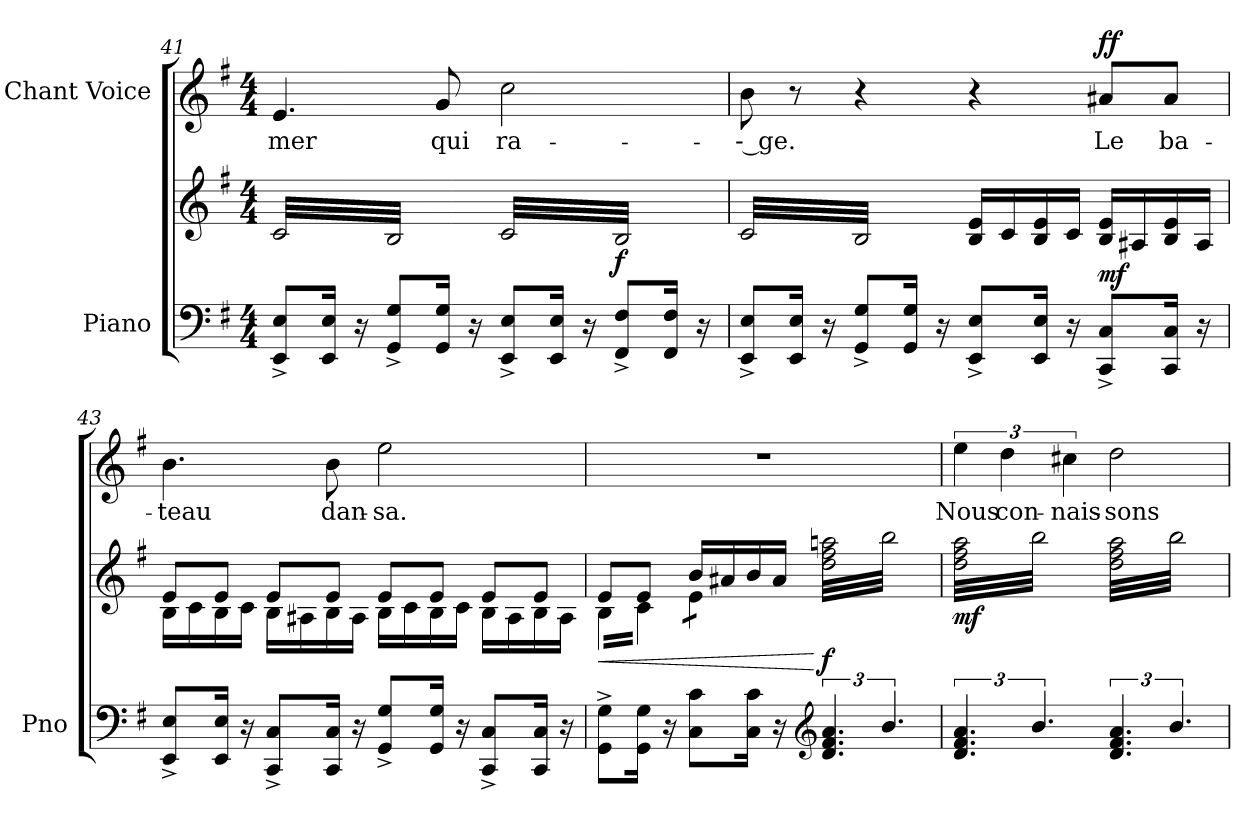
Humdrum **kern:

**kern	**kern	**dynam	**kern	**text	**dynam
*part2	*part2	*part2	*part1	*part1	*part1
*staff3	*staff2	*staff2/3	*staff1	*staff1	*staff1
*I"Piano	*	*	*I"Chant Voice	*	*
*I'Pno	*	*	*	*	*
*clefF4	*clefG2	*	*clefG2	*	*
*k[f#]	*k[f#]	*	*k[f#]	*	*
*M4/4	*M4/4	*	*M4/4	*	*
=41	=41	=41	=41	=41	=41
!	!	!	!	!LO:LY:b	!
*	*tremolo	*	*	*	*
8EE/^ 8E/^L	32c/LLL	.	4.e/	mer	.
.	32B/	.	.	.	.
.	32c/	.	.	.	.
.	32B/	.	.	.	.
16EE/ 16E/Jk	32c/	.	.	.	.
.	32B/	.	.	.	.
16r	32c/	.	.	.	.
.	32B/	.	.	.	.
8GG/^ 8G/^L	32c/	.	.	.	.
.	32B/	.	.	.	.
.	32c/	.	.	.	.
.	32B/	.	.	.	.
!	!	!	!	!LO:LY:b	!
16GG/ 16G/Jk	32c/	.	8g/	qui	.
.	32B/	.	.	.	.
16r	32c/	.	.	.	.
.	32B/JJJ	.	.	.	.
!	!	!	!	!LO:LY:b	!
8EE/^ 8E/^L	32c/LLL	.	2cc\	ra-	.
.	32B/	.	.	.	.
.	32c/	.	.	.	.
.	32B/	.	.	.	.
16EE/ 16E/Jk	32c/	.	.	.	.
.	32B/	.	.	.	.
16r	32c/	.	.	.	.
.	32B/	.	.	.	.
!	!	!LO:DY:a=2	!	!	!
8FF#/^ 8F#/^L	32c/	f	.	.	.
.	32B/	.	.	.	.
.	32c/	.	.	.	.
.	32B/	.	.	.	.
16FF#/ 16F#/Jk	32c/	.	.	.	.
.	32B/	.	.	.	.
16r	32c/	.	.	.	.
.	32B/JJJ	.	.	.	.
!!LO:PB:g=z
=42	=42	=42	=42	=42	=42
!	!	!	!	!LO:LY:b	!
8EE/^ 8E/^L	32c/LLL	.	8b\	-- ge.	.
.	32B/	.	.	.	.
.	32c/	.	.	.	.
.	32B/	.	.	.	.
16EE/ 16E/Jk	32c/	.	8r	.	.
.	32B/	.	.	.	.
16r	32c/	.	.	.	.
.	32B/	.	.	.	.
8GG/^ 8G/^L	32c/	.	4r	.	.
.	32B/	.	.	.	.
.	32c/	.	.	.	.
.	32B/	.	.	.	.
16GG/ 16G/Jk	32c/	.	.	.	.
.	32B/	.	.	.	.
16r	32c/	.	.	.	.
.	32B/JJJ	.	.	.	.
*	*Xtremolo	*	*	*	*
8EE/^ 8E/^L	16B/ 16e/LL	.	4r	.	.
.	.	.	.	.	.
.	16c/	.	.	.	.
.	.	.	.	.	.
16EE/ 16E/Jk	16B/ 16e/	.	.	.	.
.	.	.	.	.	.
16r	16c/JJ	.	.	.	.
.	.	.	.	.	.
!	!	!LO:DY:a=2	!	!LO:LY:b	!LO:DY:a
8CC/^ 8C/^L	16B/ 16e/LL	mf	8a#X/L	Le	ff
.	16A#X/	.	.	.	.
!	!	!	!	!LO:LY:b	!
16CC/ 16C/Jk	16B/ 16e/	.	8a#/J	ba-	.
16r	16A#/JJ	.	.	.	.
=43	=43	=43	=43	=43	=43
*	*^	*	*	*	*
!	!	!	!	!	!LO:LY:b	!
8EE/^ 8E/^L	8e/L	16B\LL	.	4.b\	-teau	.
.	.	16c\	.	.	.	.
16EE/ 16E/Jk	8e/J	16B\	.	.	.	.
16r	.	16c\JJ	.	.	.	.
8CC/^ 8C/^L	8e/L	16B\LL	.	.	.	.
.	.	16A#X\	.	.	.	.
!	!	!	!	!	!LO:LY:b	!
16CC/ 16C/Jk	8e/J	16B\	.	8b\	dan-	.
16r	.	16A#\JJ	.	.	.	.
!	!	!	!	!	!LO:LY:b	!
8GG/^ 8G/^L	8e/L	16B\LL	.	2ee\	-sa.	.
.	.	16c\	.	.	.	.
16GG/ 16G/Jk	8e/J	16B\	.	.	.	.
16r	.	16c\JJ	.	.	.	.
8CC/^ 8C/^L	8e/L	16B\LL	.	.	.	.
.	.	16A#\	.	.	.	.
16CC/ 16C/Jk	8e/J	16B\	.	.	.	.
16r	.	16A#\JJ	.	.	.	.
!!LO:LB:g=z
=44	=44	=44	=44	=44	=44	=44
!	!	!	!LO:HP:b	!	!	!
8GG\^ 8G\^L	8e/L	16B\LL	<	1r	.	.
.	.	16c\	.	.	.	.
16GG\ 16G\Jk	8e/J	16B\	.	.	.	.
16r	.	16c\JJ	.	.	.	.
8C\ 8c\L	16b/LL	8e\L	.	.	.	.
.	16a#X/	.	.	.	.	.
16C\ 16c\Jk	16b/	8e\J	.	.	.	.
16r	16a#/JJ	.	.	.	.	.
*clefG2	*	*	*	*	*	*
!	!	!	!LO:DY:n=1:b	!	!	!
*	*tremolo	*	*	*	*	*
6.d/ 6.f#/ 6.a/	32dd\ 32ff#\ 32aan\LLL	2ryy	[ f	.	.	.
.	32bb\	.	.	.	.	.
.	32dd\ 32ff#\ 32aan\	.	.	.	.	.
.	32bb\	.	.	.	.	.
.	32dd\ 32ff#\ 32aan\	.	.	.	.	.
.	32bb\	.	.	.	.	.
.	32dd\ 32ff#\ 32aan\	.	.	.	.	.
.	32bb\	.	.	.	.	.
6.b/	32dd\ 32ff#\ 32aan\	.	.	.	.	.
.	32bb\	.	.	.	.	.
.	32dd\ 32ff#\ 32aan\	.	.	.	.	.
.	32bb\	.	.	.	.	.
.	32dd\ 32ff#\ 32aan\	.	.	.	.	.
.	32bb\	.	.	.	.	.
.	32dd\ 32ff#\ 32aan\	.	.	.	.	.
.	32bb\JJJ	.	.	.	.	.
*	*v	*v	*	*	*	*
=45	=45	=45	=45	=45	=45
!	!	!LO:DY:b	!	!LO:LY:b	!
6.d/ 6.f#/ 6.a/	32dd\ 32ff#\ 32aa\LLL	mf	6ee\	Nous	.
.	32bb\	.	.	.	.
.	32dd\ 32ff#\ 32aa\	.	.	.	.
.	32bb\	.	.	.	.
.	32dd\ 32ff#\ 32aa\	.	.	.	.
.	32bb\	.	.	.	.
!	!	!	!	!LO:LY:b	!
.	.	.	6dd\	con-	.
.	32dd\ 32ff#\ 32aa\	.	.	.	.
.	32bb\	.	.	.	.
6.b/	32dd\ 32ff#\ 32aa\	.	.	.	.
.	32bb\	.	.	.	.
.	32dd\ 32ff#\ 32aa\	.	.	.	.
!	!	!	!	!LO:LY:b	!
.	.	.	6cc#X\	-nais-	.
.	32bb\	.	.	.	.
.	32dd\ 32ff#\ 32aa\	.	.	.	.
.	32bb\	.	.	.	.
.	32dd\ 32ff#\ 32aa\	.	.	.	.
.	32bb\JJJ	.	.	.	.
!	!	!	!	!LO:LY:b	!
6.d/ 6.f#/ 6.a/	32dd\ 32ff#\ 32aa\LLL	.	2dd\	-sons	.
.	32bb\	.	.	.	.
.	32dd\ 32ff#\ 32aa\	.	.	.	.
.	32bb\	.	.	.	.
.	32dd\ 32ff#\ 32aa\	.	.	.	.
.	32bb\	.	.	.	.
.	32dd\ 32ff#\ 32aa\	.	.	.	.
.	32bb\	.	.	.	.
6.b/	32dd\ 32ff#\ 32aa\	.	.	.	.
.	32bb\	.	.	.	.
.	32dd\ 32ff#\ 32aa\	.	.	.	.
.	32bb\	.	.	.	.
.	32dd\ 32ff#\ 32aa\	.	.	.	.
.	32bb\	.	.	.	.
.	32dd\ 32ff#\ 32aa\	.	.	.	.
.	32bb\JJJ	.	.	.	.
*	*Xtremolo	*	*	*	*
.	.	.	.	.	.
.	.	.	.	.	.
.	.	.	.	.	.
.	.	.	.	.	.
.	.	.	.	.	.
.	.	.	.	.	.
.	.	.	.	.	.
.	.	.	.	.	.
=	=	=	=	=	=
*-	*-	*-	*-	*-	*-
